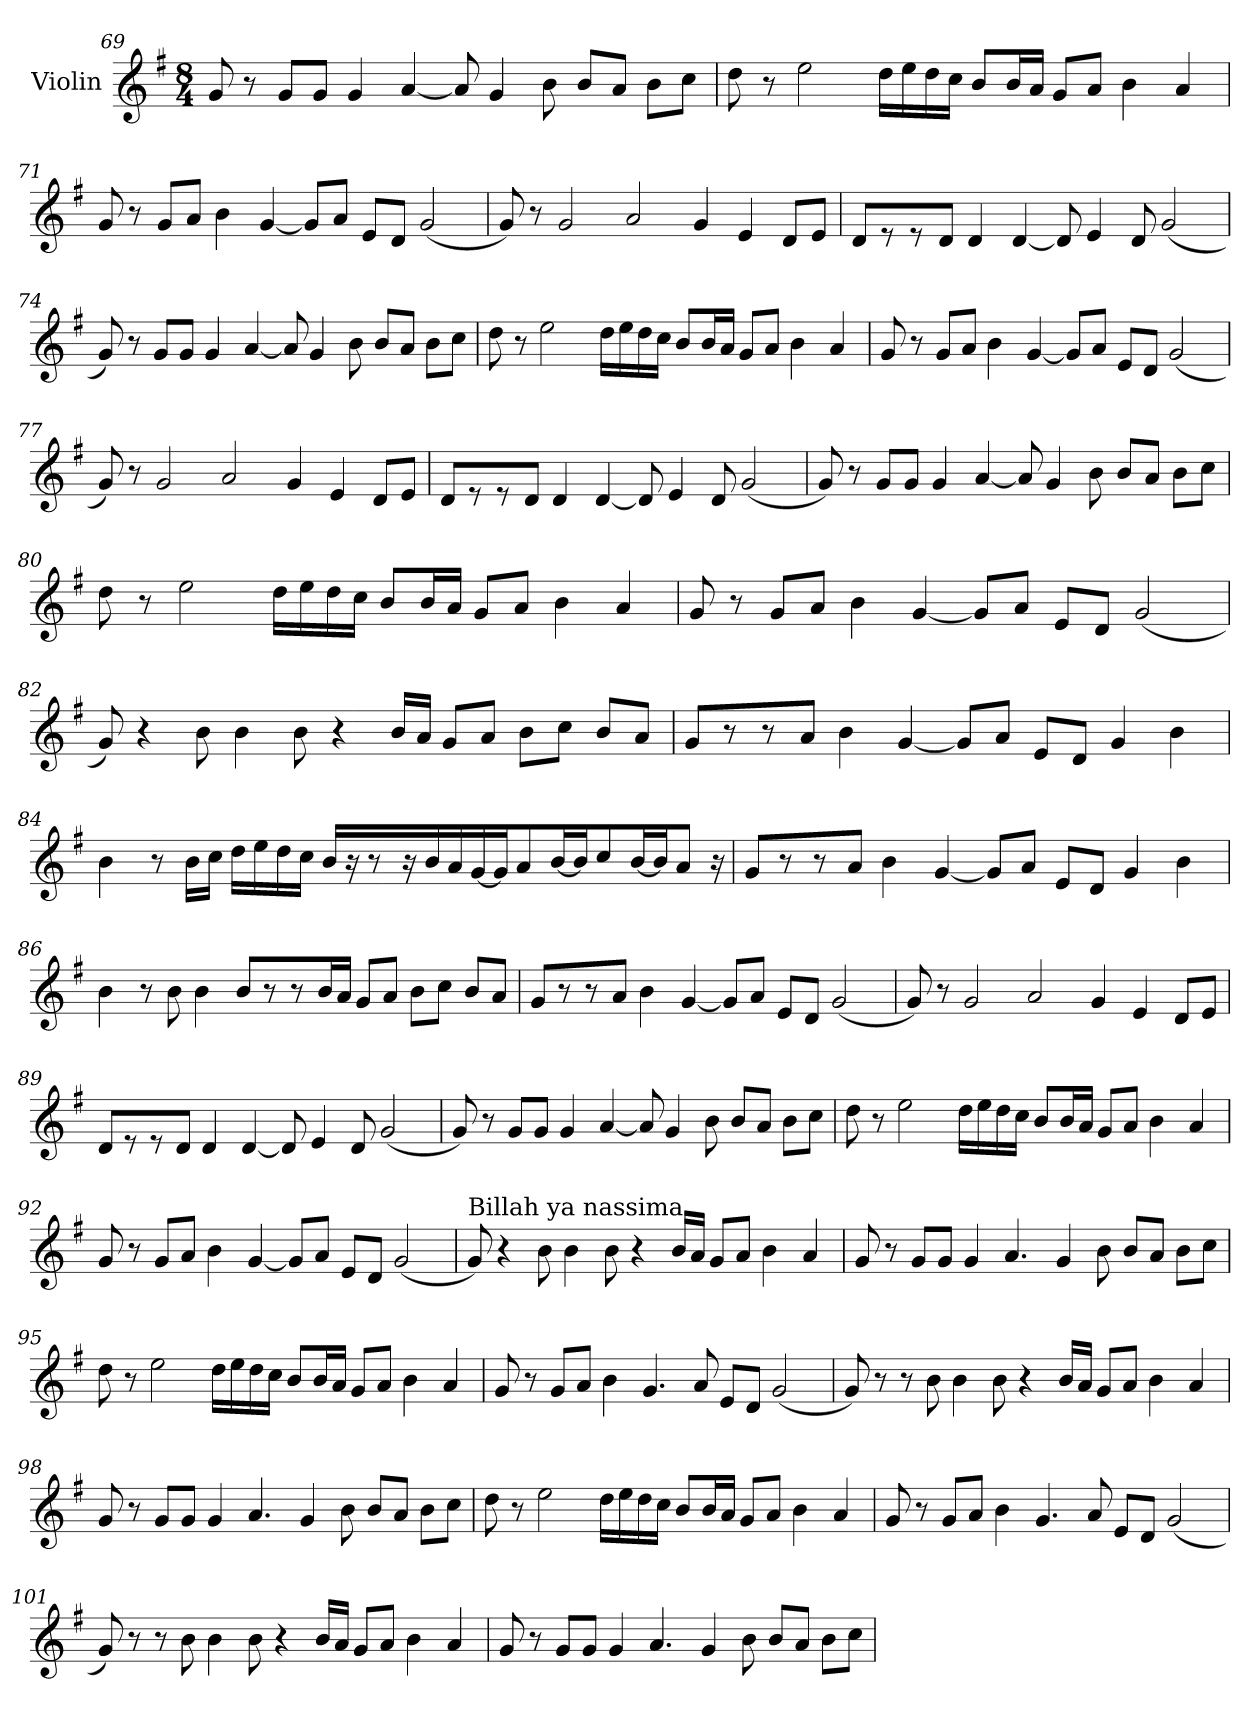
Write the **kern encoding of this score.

**kern
*part1
*staff1
*I"Violin
*clefG2
*k[f#]
*G:
*M8/4
=69
8g/
8r
8g/L
8g/J
4g/
[4a/
8a/]
4g/
8b\
8b/L
8a/J
8b\L
8cc\J
!!LO:LB:g=z
=70
8dd\
8r
2ee\
16dd\LL
16ee\
16dd\
16cc\JJ
8b/L
16b/L
16a/JJ
8g/L
8a/J
4b\
4a/
=71
8g/
8r
8g/L
8a/J
4b\
[4g/
8g/L]
8a/J
8e/L
8d/J
(<2g/
!!LO:LB:g=z
=72
8g/)
8r
2g/
2a/
4g/
4e/
8d/L
8e/J
=73
8d/L
8r
8r
8d/J
4d/
[4d/
8d/]
4e/
8d/
(<2g/
!!LO:LB:g=z
=74
8g/)
8r
8g/L
8g/J
4g/
[4a/
8a/]
4g/
8b\
8b/L
8a/J
8b\L
8cc\J
=75
8dd\
8r
2ee\
16dd\LL
16ee\
16dd\
16cc\JJ
8b/L
16b/L
16a/JJ
8g/L
8a/J
4b\
4a/
!!LO:LB:g=z
=76
8g/
8r
8g/L
8a/J
4b\
[4g/
8g/L]
8a/J
8e/L
8d/J
(<2g/
=77
8g/)
8r
2g/
2a/
4g/
4e/
8d/L
8e/J
!!LO:LB:g=z
=78
8d/L
8r
8r
8d/J
4d/
[4d/
8d/]
4e/
8d/
(<2g/
=79
8g/)
8r
8g/L
8g/J
4g/
[4a/
8a/]
4g/
8b\
8b/L
8a/J
8b\L
8cc\J
!!LO:LB:g=z
=80
8dd\
8r
2ee\
16dd\LL
16ee\
16dd\
16cc\JJ
8b/L
16b/L
16a/JJ
8g/L
8a/J
4b\
4a/
=81
8g/
8r
8g/L
8a/J
4b\
[4g/
8g/L]
8a/J
8e/L
8d/J
(<2g/
!!LO:PB:g=z
=82
8g/)
4r
8b\
4b\
8b\
4r
16b/LL
16a/JJ
8g/L
8a/J
8b\L
8cc\J
8b/L
8a/J
=83
8g/L
8r
8r
8a/J
4b\
[4g/
8g/L]
8a/J
8e/L
8d/J
4g/
4b\
!!LO:LB:g=z
=84
4b\
8r
16b\LL
16cc\JJ
16dd\LL
16ee\
16dd\
16cc\JJ
16b/LL
16r
8r
16r
16b/
16a/
[16g/
16g/J]
8a/
[16b/L
16b/J]
8cc/
[16b/L
16b/J]
8a/J
16r
=85
8g/L
8r
8r
8a/J
4b\
[4g/
8g/L]
8a/J
8e/L
8d/J
4g/
4b\
!!LO:LB:g=z
=86
4b\
8r
8b\
4b\
8b/L
8r
8r
16b/L
16a/JJ
8g/L
8a/J
8b\L
8cc\J
8b/L
8a/J
=87
8g/L
8r
8r
8a/J
4b\
[4g/
8g/L]
8a/J
8e/L
8d/J
(<2g/
!!LO:LB:g=z
=88
8g/)
8r
2g/
2a/
4g/
4e/
8d/L
8e/J
=89
8d/L
8r
8r
8d/J
4d/
[4d/
8d/]
4e/
8d/
(<2g/
!!LO:LB:g=z
=90
8g/)
8r
8g/L
8g/J
4g/
[4a/
8a/]
4g/
8b\
8b/L
8a/J
8b\L
8cc\J
=91
8dd\
8r
2ee\
16dd\LL
16ee\
16dd\
16cc\JJ
8b/L
16b/L
16a/JJ
8g/L
8a/J
4b\
4a/
!!LO:LB:g=z
=92
8g/
8r
8g/L
8a/J
4b\
[4g/
8g/L]
8a/J
8e/L
8d/J
(<2g/
=93
!LO:TX:a:t=Billah ya nassima
8g/)
4r
8b\
4b\
8b\
4r
16b/LL
16a/JJ
8g/L
8a/J
4b\
4a/
!!LO:LB:g=z
=94
8g/
8r
8g/L
8g/J
4g/
4.a/
4g/
8b\
8b/L
8a/J
8b\L
8cc\J
=95
8dd\
8r
2ee\
16dd\LL
16ee\
16dd\
16cc\JJ
8b/L
16b/L
16a/JJ
8g/L
8a/J
4b\
4a/
!!LO:LB:g=z
=96
8g/
8r
8g/L
8a/J
4b\
4.g/
8a/
8e/L
8d/J
(<2g/
=97
8g/)
8r
8r
8b\
4b\
8b\
4r
16b/LL
16a/JJ
8g/L
8a/J
4b\
4a/
!!LO:PB:g=z
=98
8g/
8r
8g/L
8g/J
4g/
4.a/
4g/
8b\
8b/L
8a/J
8b\L
8cc\J
=99
8dd\
8r
2ee\
16dd\LL
16ee\
16dd\
16cc\JJ
8b/L
16b/L
16a/JJ
8g/L
8a/J
4b\
4a/
!!LO:LB:g=z
=100
8g/
8r
8g/L
8a/J
4b\
4.g/
8a/
8e/L
8d/J
(<2g/
=101
8g/)
8r
8r
8b\
4b\
8b\
4r
16b/LL
16a/JJ
8g/L
8a/J
4b\
4a/
!!LO:LB:g=z
=102
8g/
8r
8g/L
8g/J
4g/
4.a/
4g/
8b\
8b/L
8a/J
8b\L
8cc\J
=
*-
